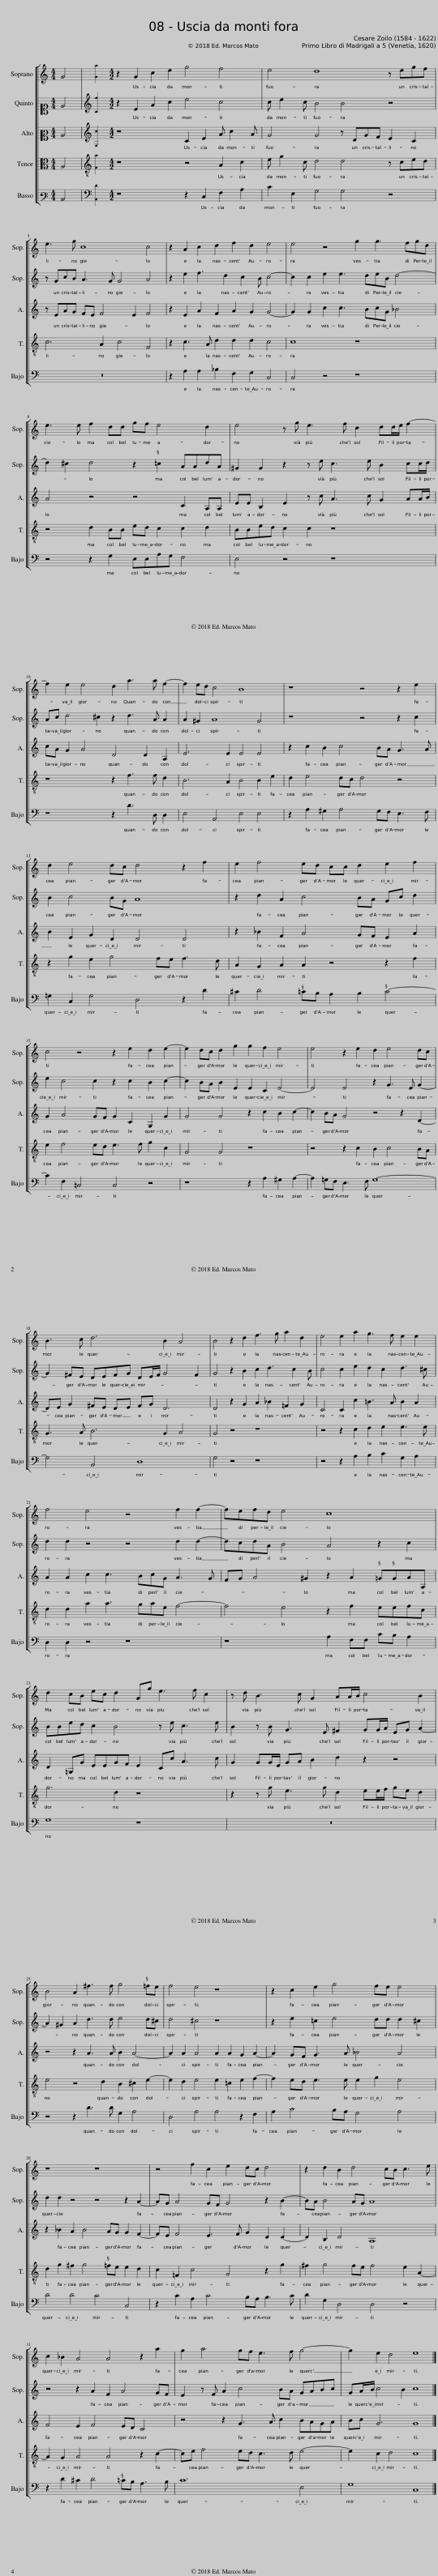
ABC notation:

X:1
%%score [ 1 2 3 4 5 ]
L:1/8
M:4/4
I:linebreak $
K:C
V:1 treble
V:2 alto1
V:3 alto2
V:4 alto transpose=-12
V:5 bass3
V:1
 G4 | [Ga]2 |[M:4/2] z2 G2 c2 e2 g4 f4 | e4 d8 z egf |$ e3 g c8 c4 | %5
 z2 A2 c2 d2 f2 d2 e4 | e4 z4 g2 g3 fgd |$ e3 e f2 dd gf e4 d2 | e4 z g e3 f c2 dd/e/ f2- |$ f2 e2 e4 d2 a3 a f2- | %10
 f2 ed c4 B8 | z8 z4 z2 e2 |$ d2 e4 dc d4 z2 f2 | e2 f4 ed cc d2 e2 f2 |$ c4 z4 z2 e2 d2 e2- | %15
 e2 dc d2 g2 g2 f2 e4 | e4 z2 e2 d2 e4 dc |$ B3 c d6 B2 A4 | B4 z2 d2 f3 g a2 d2 | e4 e2 a2 g3 f e2 e2 |$ %20
 f4 e4 z4 f2 f2- | fefd e4 c8 |$ d2 cB ec d2 Gg e3 f c2 | z d B3 c G2 AA/B/ c4 B2 |$ B4 A2 ^f3 f g4 =fe | %25
 f4 e4 z8 | z2 c2 e2 g4 fe e4 |$ z8 z8 | z4 f2 c2 e2 dc d4 | z2 d2 B2 d4 cB c3 e |$ %30
 c2 _B2 A4 A4 z2 a2 | g2 a4 gf e3 f g4- | g2 e2 d4 e8 |] %33
V:2
 E4 | [Cf]2 |[M:4/2] z2 E2 A2 c2 e4 c4 | c e2 c B4 B4 z4 |$ z GcB A3 G G4 A4 | %5
 z2 e2 f3 d2 c2 B c4- | c2 c2 e2 e3 deB d4- |$ d2 ^c2 d4 z2 =c2 AAdA | ^G2 G2 z2 z e c3 e B2 cc/d/ |$ Ac d4 ^c2 z2 d3 A A2 | %10
 A2 ^G2 A8 G4 | z8 z4 z2 c2 |$ B2 c4 BG A8 | z2 d2 A2 c4 BA Gc d2 |$ e2 c4 c2 z2 c2 B2 c2- | %15
 c2 BA B2 E2 E2 C2 E4- | E4 E4 z2 G3 E G2- |$ G2 ^FE DEFG DE/F/ G4 F2 | G4 z2 B2 c2 d3 c2 B | c4 c2 e2 d2 c2 d3 ^c |$ %20
 d2 d2 z4 z4 d2 d2- | dcdA B4 A4 z2 c2 |$ BBed c2 B4 z e c3 e | B2 z B G3 E ^F2 GG/A/ EG A2- |$ A2 ^G2 A2 d3 d e4 d^c | %25
 d4 ^c4 z8 | z2 e2 =c2 e4 dd d2 ^c2 |$ d2 d2 z4 z4 z2 A2- | AG A4 GF G4 z2 B2- | BA B4 AG A8 |$ %30
 z4 z2 A2 F2 A4 GF | E2 z F A2 c4 BA GABc | GA/B/ c4 B2 c8 |] %33
V:3
 C4 | [G,c]2 |[M:4/2] z8 C2 E2 A c2 A | G4 G4 z DGF E2 C2 |$ z EAG FE F4 E2 F4 | %5
 z2 E2 A2 F2 A2 G2 G4- | G2 G2 c2 c3 BcG _B4 |$ A4 z4 z4 C2 A,A, | EE B,2 E2 z c A3 c G2 AA/B/ |$ cA G2 A4 D4 D2 A,2 | %10
 E6 E2 E4 E4 | z2 c2 B2 c4 BA G3 A |$ B2 E2 G2 D2 D4 D4 | z2 _B2 F2 A4 GF E2 A2 |$ G2 A4 GF G2 C2 G,2 G2 | %15
 G4 G4 z2 c2 B2 c2- | c2 BA G4 z4 z2 D2- |$ DE G2 ^FE DE FG D6 | D4 z2 G2 A2 _B2 =F2 G2 | C4 C2 c2 =B3 A B2 A2 |$ %20
 A2 A2 c2 c3 BcG A3 G | FG A4 ^G2 z2 A2 =GGAA, |$ D2 =G,G EEGF E2 Cc A3 c | G2 GG/E/ GA B2 d2 z2 z4 |$ z4 z2 A3 A B2 A4- | %25
 A2 A2 A4 A2 A2 G2 A2- | A2 GF G3 A _B4 A4 |$ z2 _B2 A2 B4 AG G2 F2- | FE F4 E3 F G2 D2 D2- | D2 B,2 D4 A,8 |$ %30
 F4 E2 F4 ED C4 | z4 z2 G3 A c2 BAGA | Bc G6 G8 |] %33
V:4
 A,4 | [F,A]2 |[M:4/2] z8 z4 A,2 C2 | E G2 C D4 D4 z CED |$ C6 A,2 C4 F,4 | %5
 z2 C3 A, D2 D2 D2 C4 | C8 z8 |$ z4 D2 B,B, ED C2 C2 D2 | B,B,ED C2 C2 z8 |$ z8 z2 F3 F D2 | %10
 B,6 A,2 B,4 B,2 E2 | D2 E4 DC D4 z4 |$ z2 G2 E2 G4 FE F3 D | A,2 G,2 A,2 A,2 z4 z2 F2 |$ E2 F4 ED E3 F G2 C2 | %15
 G,4 G,4 z8 | z4 z2 C2 B,2 C4 B,A, |$ G,3 A, B,6 G,2 A,4 | G,4 z4 z8 | z4 z2 C2 D2 E2 E3 E |$ %20
 D2 D2 A2 A3 GAE F4- | F4 E4 z2 F2 EEFC |$ G6 D2 z8 | z2 z G E3 G D2 EE/F/ GE D2 |$ E4 z4 D2 B,2 ^C2 E2- | %25
 E2 D2 E4 E2 =C2 E2 F2- | F2 ED E3 E E2 G2 E4 |$ D2 G2 ^F2 G4 =FE E2 D2 | C2 =F,2 C4 G,4 z2 G2 | ^F2 G4 FE F4 E2 A,2- |$ %30
 A,2 G,2 A,4 A,4 z2 C2- | CE F4 ED C3 D E4- | E2 C2 D4 C8 |] %33
V:5
 C,4 | [A,,D]2 |[M:4/2] z8 z2 C,2 F,2 A,2 | C2 E,2 G,4 G,4 z4 |$ z16 | %5
 z2 A,2 A,2 _B,2 F,2 G,2 C,4 | C,4 z4 z8 |$ z4 z2 G,2 E,E,A,G, F,4 | E,4 z4 z8 |$ z8 z2 D3 D, D,2 | %10
 E,4 A,,4 E,4 E,4 | z2 A,2 ^G,2 A,4 G,F, E,3 F, |$ =G,2 C,2 G,4 D,4 z2 D2 | ^C2 D4 =CB, A,2 B,2 C4- |$ C2 F,2 =C,4 C,4 z4 | %15
 z8 z2 A,2 ^G,2 A,2- | A,2 =G,F, E,3 F, G,8- |$ G,4 B,,4 D,8 | G,4 z4 z8 | z4 z2 A,2 B,2 C2 G,2 A,2 |$ %20
 D,2 D,2 z4 z8 | z8 A,2 F,F, CB, A,2 |$ G,8 z8 | z16 |$ z4 z2 D3 D G,2 A,4 | %25
 D,4 A,4 A,4 z2 F,2 | A,2 C4 B,A, G,4 A,4 |$ D4 D4 C4 C,4 | z2 C2 A,2 C4 B,A, B,3 C | D2 G,2 D,4 D,4 z4 |$ %30
 z2 D2 ^C2 D4 =CB, A,3 B, | C12 E,4 | G,8 C,8 |] %33
